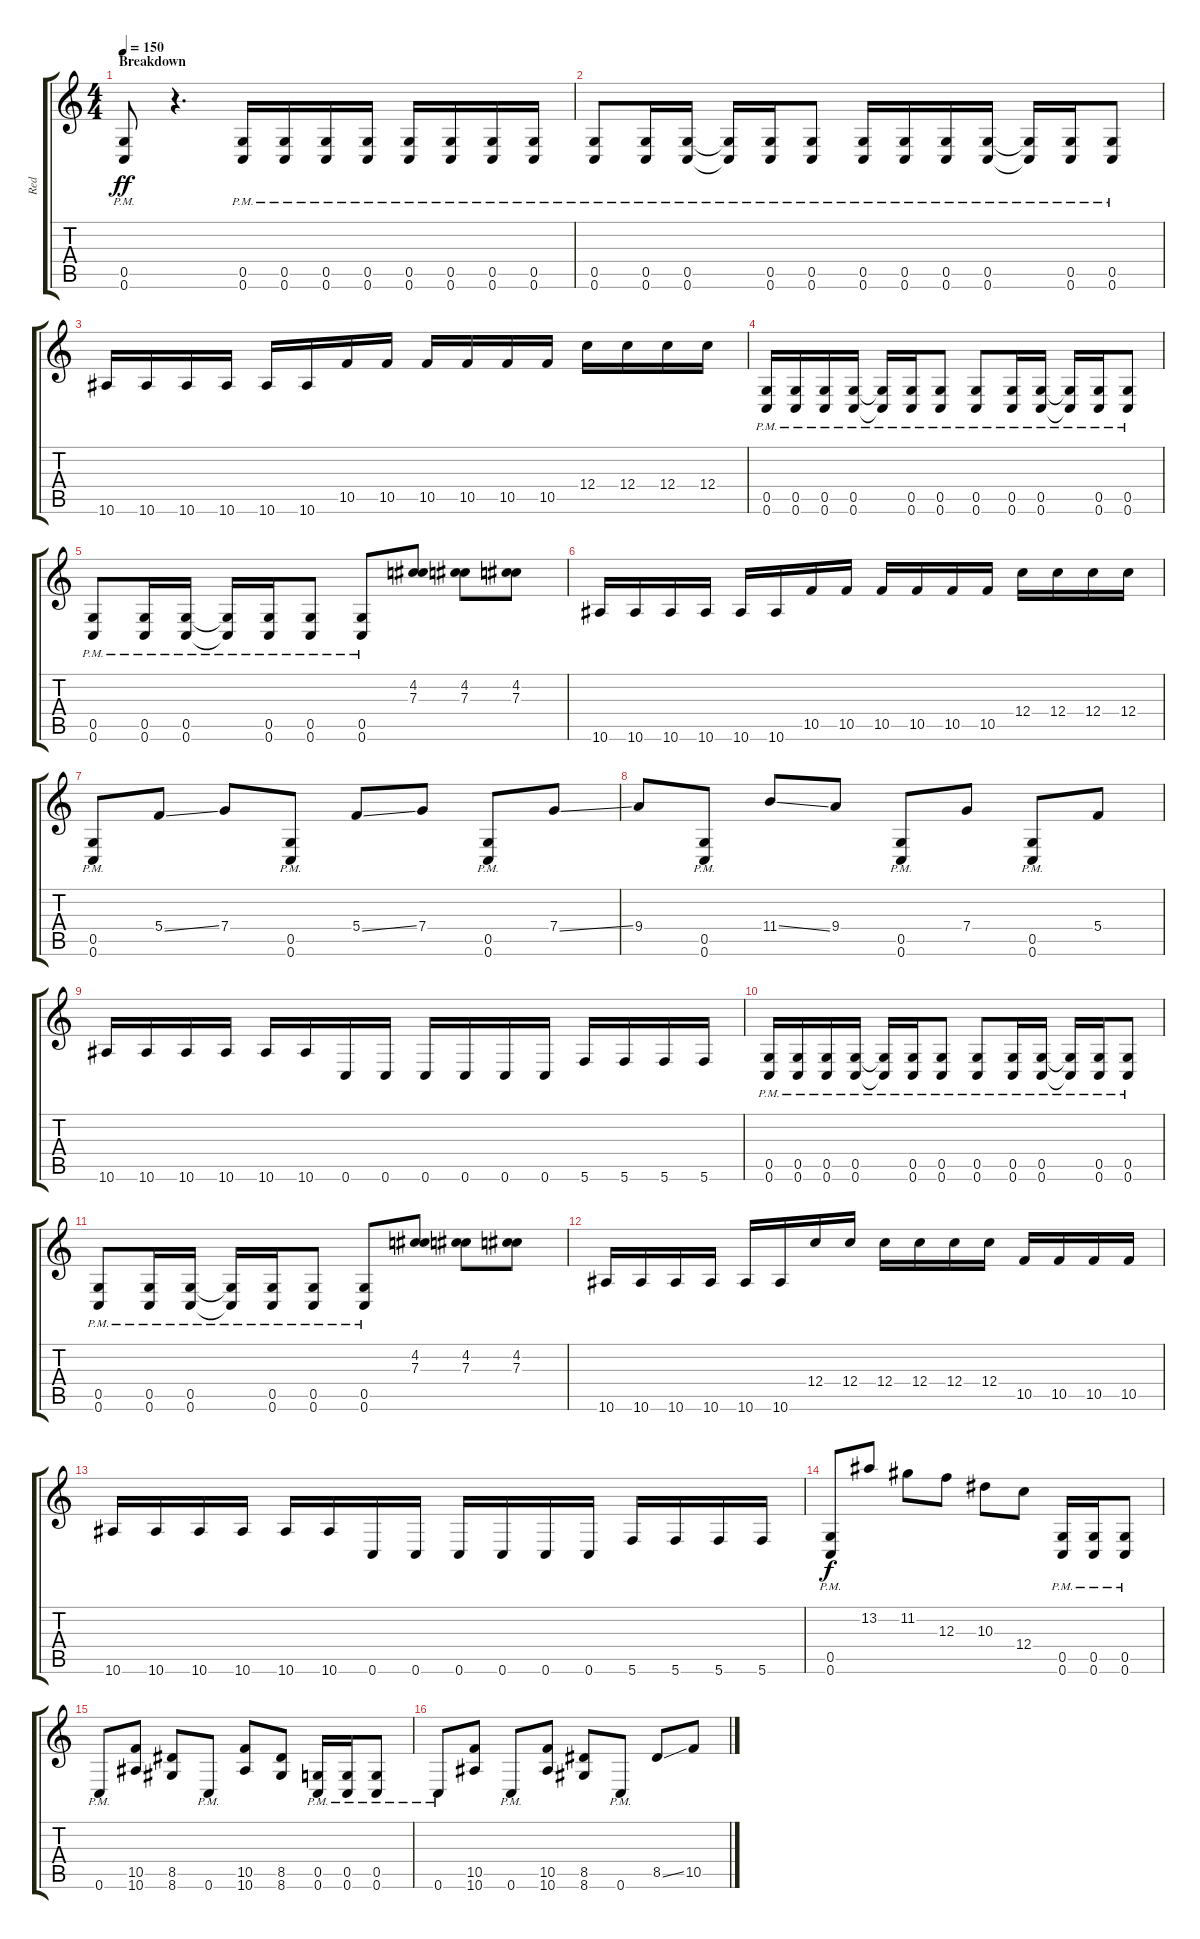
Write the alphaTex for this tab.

\track ("Red" "Red") {instrument distortionguitar}
\staff {score tabs}
\tuning (D4 A3 F3 C3 G2 C2) {hide}
\ts (4 4)
\section ("" "Breakdown")
\tempo 150
\clef g2
\ks c
(0.5{pm} 0.6{pm}).8{dy ff} r.4{d} (0.5{pm} 0.6{pm}).16 (0.5{pm} 0.6{pm}).16 (0.5{pm} 0.6{pm}).16 (0.5{pm} 0.6{pm}).16 (0.5{pm} 0.6{pm}).16 (0.5{pm} 0.6{pm}).16 (0.5{pm} 0.6{pm}).16 (0.5{pm} 0.6{pm}).16 |
(0.5{pm} 0.6{pm}).8 (0.5{pm} 0.6{pm}).16 (0.5{pm} 0.6{pm}).16 (0.5{pm t} 0.6{pm t}).16 (0.5{pm} 0.6{pm}).16 (0.5{pm} 0.6{pm}).8 (0.5{pm} 0.6{pm}).16 (0.5{pm} 0.6{pm}).16 (0.5{pm} 0.6{pm}).16 (0.5{pm} 0.6{pm}).16 (0.5{pm t} 0.6{pm t}).16 (0.5{pm} 0.6{pm}).16 (0.5{pm} 0.6{pm}).8 |
10.6.16 10.6.16 10.6.16 10.6.16 10.6.16 10.6.16 10.5.16 10.5.16 10.5.16 10.5.16 10.5.16 10.5.16 12.4.16 12.4.16 12.4.16 12.4.16 |
(0.5{pm} 0.6{pm}).16 (0.5{pm} 0.6{pm}).16 (0.5{pm} 0.6{pm}).16 (0.5{pm} 0.6{pm}).16 (0.5{pm t} 0.6{pm t}).16 (0.5{pm} 0.6{pm}).16 (0.5{pm} 0.6{pm}).8 (0.5{pm} 0.6{pm}).8 (0.5{pm} 0.6{pm}).16 (0.5{pm} 0.6{pm}).16 (0.5{pm t} 0.6{pm t}).16 (0.5{pm} 0.6{pm}).16 (0.5{pm} 0.6{pm}).8 |
(0.5{pm} 0.6{pm}).8 (0.5{pm} 0.6{pm}).16 (0.5{pm} 0.6{pm}).16 (0.5{pm t} 0.6{pm t}).16 (0.5{pm} 0.6{pm}).16 (0.5{pm} 0.6{pm}).8 (0.5{pm} 0.6{pm}).8 (4.2 7.3).8 (4.2 7.3).8 (4.2 7.3).8 |
10.6.16 10.6.16 10.6.16 10.6.16 10.6.16 10.6.16 10.5.16 10.5.16 10.5.16 10.5.16 10.5.16 10.5.16 12.4.16 12.4.16 12.4.16 12.4.16 |
(0.5{pm} 0.6{pm}).8 5.4{ss}.8 7.4.8 (0.5{pm} 0.6{pm}).8 5.4{ss}.8 7.4.8 (0.5{pm} 0.6{pm}).8 7.4{ss}.8 |
9.4.8 (0.5{pm} 0.6{pm}).8 11.4{ss}.8 9.4.8 (0.5{pm} 0.6{pm}).8 7.4.8 (0.5{pm} 0.6{pm}).8 5.4.8 |
10.6.16 10.6.16 10.6.16 10.6.16 10.6.16 10.6.16 0.6.16 0.6.16 0.6.16 0.6.16 0.6.16 0.6.16 5.6.16 5.6.16 5.6.16 5.6.16 |
(0.5{pm} 0.6{pm}).16 (0.5{pm} 0.6{pm}).16 (0.5{pm} 0.6{pm}).16 (0.5{pm} 0.6{pm}).16 (0.5{pm t} 0.6{pm t}).16 (0.5{pm} 0.6{pm}).16 (0.5{pm} 0.6{pm}).8 (0.5{pm} 0.6{pm}).8 (0.5{pm} 0.6{pm}).16 (0.5{pm} 0.6{pm}).16 (0.5{pm t} 0.6{pm t}).16 (0.5{pm} 0.6{pm}).16 (0.5{pm} 0.6{pm}).8 |
(0.5{pm} 0.6{pm}).8 (0.5{pm} 0.6{pm}).16 (0.5{pm} 0.6{pm}).16 (0.5{pm t} 0.6{pm t}).16 (0.5{pm} 0.6{pm}).16 (0.5{pm} 0.6{pm}).8 (0.5{pm} 0.6{pm}).8 (4.2 7.3).8 (4.2 7.3).8 (4.2 7.3).8 |
10.6.16 10.6.16 10.6.16 10.6.16 10.6.16 10.6.16 12.4.16 12.4.16 12.4.16 12.4.16 12.4.16 12.4.16 10.5.16 10.5.16 10.5.16 10.5.16 |
10.6.16 10.6.16 10.6.16 10.6.16 10.6.16 10.6.16 0.6.16 0.6.16 0.6.16 0.6.16 0.6.16 0.6.16 5.6.16 5.6.16 5.6.16 5.6.16 |
(0.5{pm} 0.6{pm}).8{dy f} 13.2.8 11.2.8 12.3.8 10.3.8 12.4.8 (0.5{pm} 0.6{pm}).16 (0.5{pm} 0.6{pm}).16 (0.5{pm} 0.6{pm}).8 |
0.6{pm}.8 (10.5 10.6).8 (8.5 8.6).8 0.6{pm}.8 (10.5 10.6).8 (8.5 8.6).8 (0.5{pm} 0.6{pm}).16 (0.5{pm} 0.6{pm}).16 (0.5{pm} 0.6{pm}).8 |
0.6{pm}.8 (10.5 10.6).8 0.6{pm}.8 (10.5 10.6).8 (8.5 8.6).8 0.6{pm}.8 8.5{ss}.8 10.5.8
